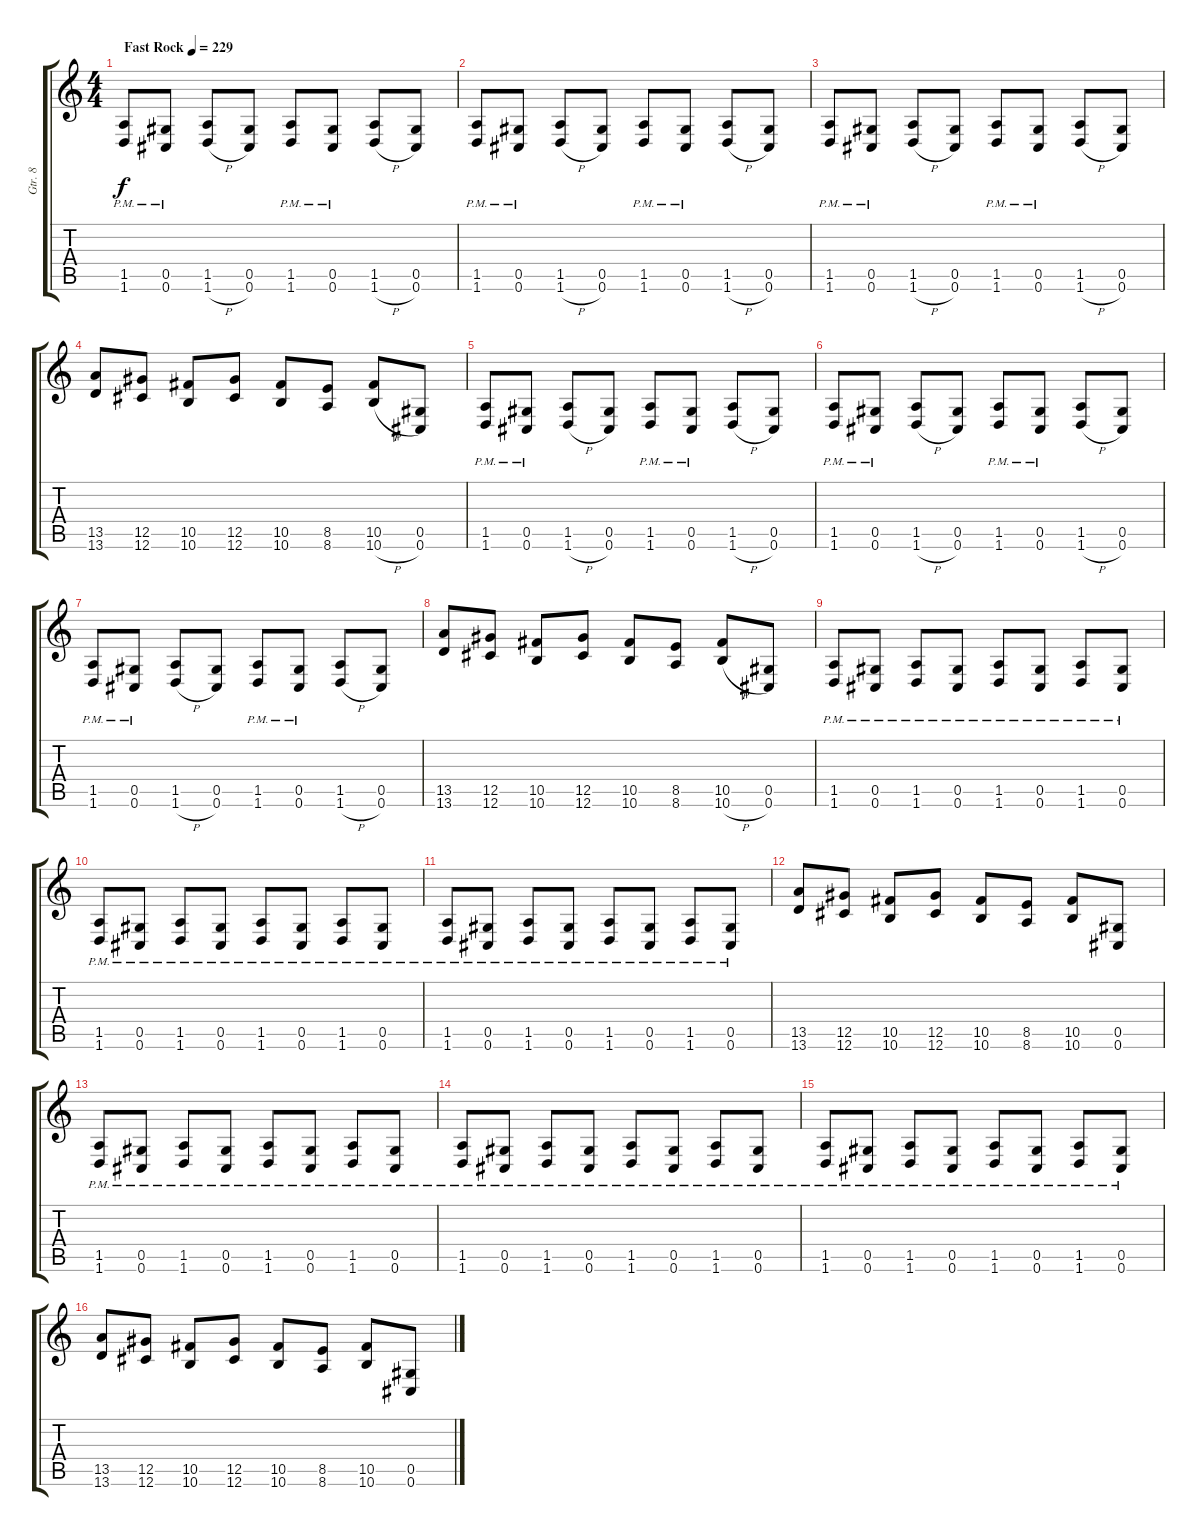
\track ("Gtr. 8" "Gtr. 8") {instrument fretlessbass}
\staff {score tabs}
\tuning (Eb4 Bb3 Gb3 Db3 Ab2 Db2) {hide}
\ts (4 4)
\tempo (229 "Fast Rock")
\clef g2
\ks c
(1.5{pm} 1.6{pm}).8{dy f instrument fretlessbass} (0.5{pm} 0.6{pm}).8 (1.5 1.6{h}).8 (0.5 0.6).8 (1.5{pm} 1.6{pm}).8 (0.5{pm} 0.6{pm}).8 (1.5 1.6{h}).8 (0.5 0.6).8 |
(1.5{pm} 1.6{pm}).8 (0.5{pm} 0.6{pm}).8 (1.5 1.6{h}).8 (0.5 0.6).8 (1.5{pm} 1.6{pm}).8 (0.5{pm} 0.6{pm}).8 (1.5 1.6{h}).8 (0.5 0.6).8 |
(1.5{pm} 1.6{pm}).8 (0.5{pm} 0.6{pm}).8 (1.5 1.6{h}).8 (0.5 0.6).8 (1.5{pm} 1.6{pm}).8 (0.5{pm} 0.6{pm}).8 (1.5 1.6{h}).8 (0.5 0.6).8 |
(13.5 13.6).8 (12.5 12.6).8 (10.5 10.6).8 (12.5 12.6).8 (10.5 10.6).8 (8.5 8.6).8 (10.5 10.6{h}).8 (0.5 0.6).8 |
(1.5{pm} 1.6{pm}).8 (0.5{pm} 0.6{pm}).8 (1.5 1.6{h}).8 (0.5 0.6).8 (1.5{pm} 1.6{pm}).8 (0.5{pm} 0.6{pm}).8 (1.5 1.6{h}).8 (0.5 0.6).8 |
(1.5{pm} 1.6{pm}).8 (0.5{pm} 0.6{pm}).8 (1.5 1.6{h}).8 (0.5 0.6).8 (1.5{pm} 1.6{pm}).8 (0.5{pm} 0.6{pm}).8 (1.5 1.6{h}).8 (0.5 0.6).8 |
(1.5{pm} 1.6{pm}).8 (0.5{pm} 0.6{pm}).8 (1.5 1.6{h}).8 (0.5 0.6).8 (1.5{pm} 1.6{pm}).8 (0.5{pm} 0.6{pm}).8 (1.5 1.6{h}).8 (0.5 0.6).8 |
(13.5 13.6).8 (12.5 12.6).8 (10.5 10.6).8 (12.5 12.6).8 (10.5 10.6).8 (8.5 8.6).8 (10.5 10.6{h}).8 (0.5 0.6).8 |
(1.5{pm} 1.6{pm}).8 (0.5{pm} 0.6{pm}).8 (1.5{pm} 1.6{pm}).8 (0.5{pm} 0.6{pm}).8 (1.5{pm} 1.6{pm}).8 (0.5{pm} 0.6{pm}).8 (1.5{pm} 1.6{pm}).8 (0.5{pm} 0.6{pm}).8 |
(1.5{pm} 1.6{pm}).8 (0.5{pm} 0.6{pm}).8 (1.5{pm} 1.6{pm}).8 (0.5{pm} 0.6{pm}).8 (1.5{pm} 1.6{pm}).8 (0.5{pm} 0.6{pm}).8 (1.5{pm} 1.6{pm}).8 (0.5{pm} 0.6{pm}).8 |
(1.5{pm} 1.6{pm}).8 (0.5{pm} 0.6{pm}).8 (1.5{pm} 1.6{pm}).8 (0.5{pm} 0.6{pm}).8 (1.5{pm} 1.6{pm}).8 (0.5{pm} 0.6{pm}).8 (1.5{pm} 1.6{pm}).8 (0.5{pm} 0.6{pm}).8 |
(13.5 13.6).8 (12.5 12.6).8 (10.5 10.6).8 (12.5 12.6).8 (10.5 10.6).8 (8.5 8.6).8 (10.5 10.6).8 (0.5 0.6).8 |
(1.5{pm} 1.6{pm}).8 (0.5{pm} 0.6{pm}).8 (1.5{pm} 1.6{pm}).8 (0.5{pm} 0.6{pm}).8 (1.5{pm} 1.6{pm}).8 (0.5{pm} 0.6{pm}).8 (1.5{pm} 1.6{pm}).8 (0.5{pm} 0.6{pm}).8 |
(1.5{pm} 1.6{pm}).8 (0.5{pm} 0.6{pm}).8 (1.5{pm} 1.6{pm}).8 (0.5{pm} 0.6{pm}).8 (1.5{pm} 1.6{pm}).8 (0.5{pm} 0.6{pm}).8 (1.5{pm} 1.6{pm}).8 (0.5{pm} 0.6{pm}).8 |
(1.5{pm} 1.6{pm}).8 (0.5{pm} 0.6{pm}).8 (1.5{pm} 1.6{pm}).8 (0.5{pm} 0.6{pm}).8 (1.5{pm} 1.6{pm}).8 (0.5{pm} 0.6{pm}).8 (1.5{pm} 1.6{pm}).8 (0.5{pm} 0.6{pm}).8 |
(13.5 13.6).8 (12.5 12.6).8 (10.5 10.6).8 (12.5 12.6).8 (10.5 10.6).8 (8.5 8.6).8 (10.5 10.6).8 (0.5 0.6).8
